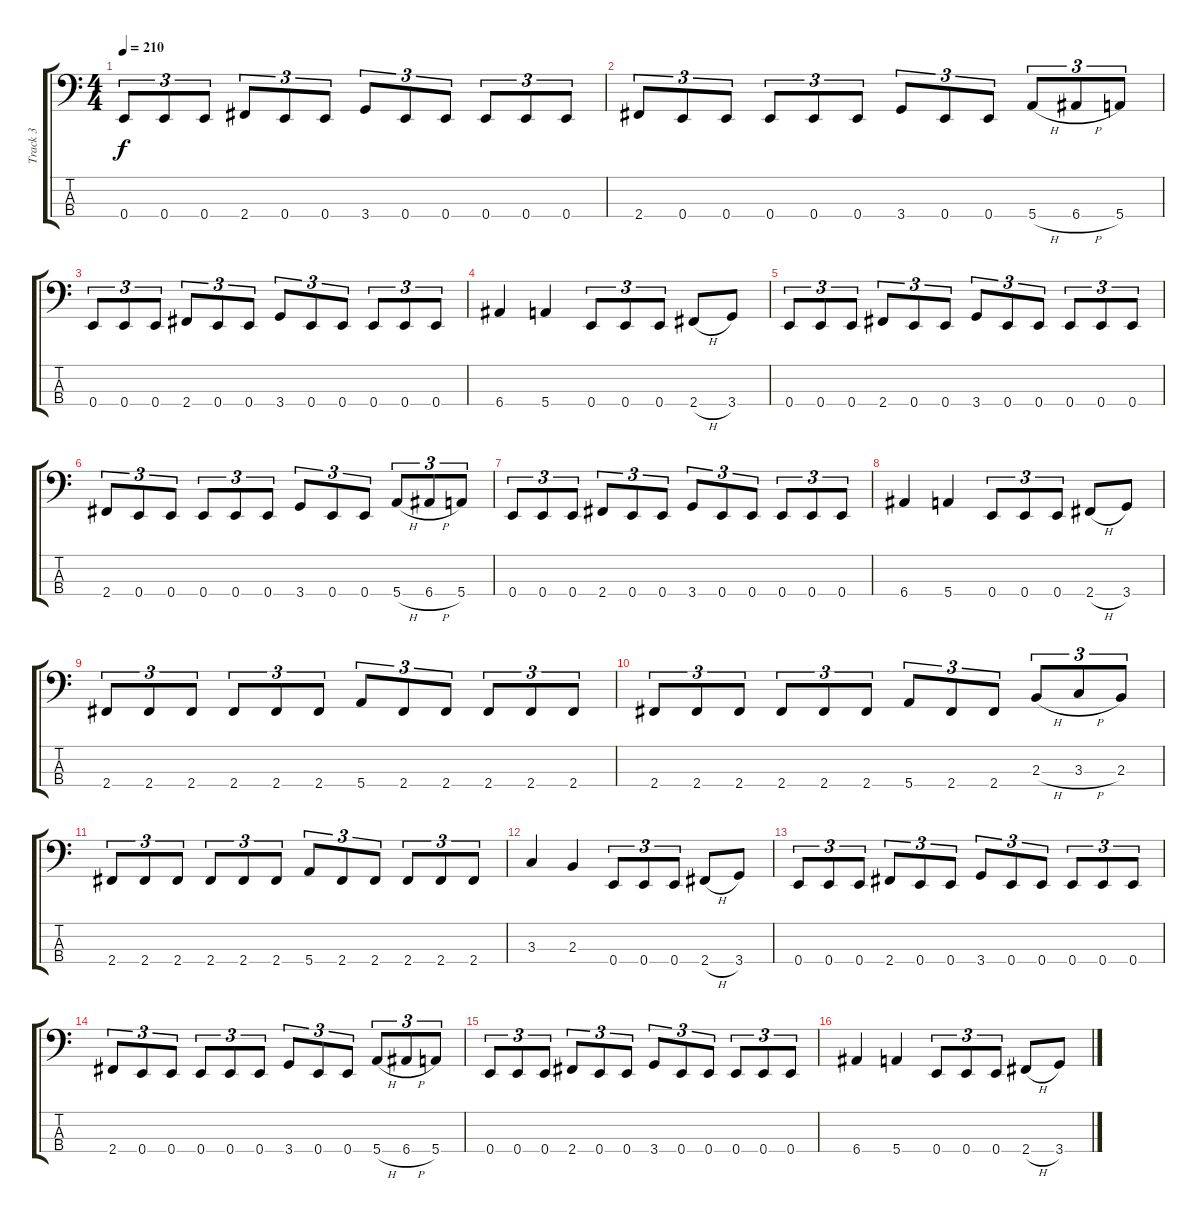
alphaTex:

\track ("Track 3" "Track 3") {instrument electricbasspick}
\staff {score tabs}
\tuning (G2 D2 A1 E1) {hide}
\ts (4 4)
\tempo 210
\clef f4
\ks c
0.4.8{tu (3 2) dy f instrument electricbasspick} 0.4.8{tu (3 2)} 0.4.8{tu (3 2)} 2.4.8{tu (3 2)} 0.4.8{tu (3 2)} 0.4.8{tu (3 2)} 3.4.8{tu (3 2)} 0.4.8{tu (3 2)} 0.4.8{tu (3 2)} 0.4.8{tu (3 2)} 0.4.8{tu (3 2)} 0.4.8{tu (3 2)} |
2.4.8{tu (3 2)} 0.4.8{tu (3 2)} 0.4.8{tu (3 2)} 0.4.8{tu (3 2)} 0.4.8{tu (3 2)} 0.4.8{tu (3 2)} 3.4.8{tu (3 2)} 0.4.8{tu (3 2)} 0.4.8{tu (3 2)} 5.4{h}.8{tu (3 2)} 6.4{h}.8{tu (3 2)} 5.4.8{tu (3 2)} |
0.4.8{tu (3 2)} 0.4.8{tu (3 2)} 0.4.8{tu (3 2)} 2.4.8{tu (3 2)} 0.4.8{tu (3 2)} 0.4.8{tu (3 2)} 3.4.8{tu (3 2)} 0.4.8{tu (3 2)} 0.4.8{tu (3 2)} 0.4.8{tu (3 2)} 0.4.8{tu (3 2)} 0.4.8{tu (3 2)} |
6.4.4 5.4.4 0.4.8{tu (3 2)} 0.4.8{tu (3 2)} 0.4.8{tu (3 2)} 2.4{h}.8 3.4.8 |
0.4.8{tu (3 2)} 0.4.8{tu (3 2)} 0.4.8{tu (3 2)} 2.4.8{tu (3 2)} 0.4.8{tu (3 2)} 0.4.8{tu (3 2)} 3.4.8{tu (3 2)} 0.4.8{tu (3 2)} 0.4.8{tu (3 2)} 0.4.8{tu (3 2)} 0.4.8{tu (3 2)} 0.4.8{tu (3 2)} |
2.4.8{tu (3 2)} 0.4.8{tu (3 2)} 0.4.8{tu (3 2)} 0.4.8{tu (3 2)} 0.4.8{tu (3 2)} 0.4.8{tu (3 2)} 3.4.8{tu (3 2)} 0.4.8{tu (3 2)} 0.4.8{tu (3 2)} 5.4{h}.8{tu (3 2)} 6.4{h}.8{tu (3 2)} 5.4.8{tu (3 2)} |
0.4.8{tu (3 2)} 0.4.8{tu (3 2)} 0.4.8{tu (3 2)} 2.4.8{tu (3 2)} 0.4.8{tu (3 2)} 0.4.8{tu (3 2)} 3.4.8{tu (3 2)} 0.4.8{tu (3 2)} 0.4.8{tu (3 2)} 0.4.8{tu (3 2)} 0.4.8{tu (3 2)} 0.4.8{tu (3 2)} |
6.4.4 5.4.4 0.4.8{tu (3 2)} 0.4.8{tu (3 2)} 0.4.8{tu (3 2)} 2.4{h}.8 3.4.8 |
2.4.8{tu (3 2)} 2.4.8{tu (3 2)} 2.4.8{tu (3 2)} 2.4.8{tu (3 2)} 2.4.8{tu (3 2)} 2.4.8{tu (3 2)} 5.4.8{tu (3 2)} 2.4.8{tu (3 2)} 2.4.8{tu (3 2)} 2.4.8{tu (3 2)} 2.4.8{tu (3 2)} 2.4.8{tu (3 2)} |
2.4.8{tu (3 2)} 2.4.8{tu (3 2)} 2.4.8{tu (3 2)} 2.4.8{tu (3 2)} 2.4.8{tu (3 2)} 2.4.8{tu (3 2)} 5.4.8{tu (3 2)} 2.4.8{tu (3 2)} 2.4.8{tu (3 2)} 2.3{h}.8{tu (3 2)} 3.3{h}.8{tu (3 2)} 2.3.8{tu (3 2)} |
2.4.8{tu (3 2)} 2.4.8{tu (3 2)} 2.4.8{tu (3 2)} 2.4.8{tu (3 2)} 2.4.8{tu (3 2)} 2.4.8{tu (3 2)} 5.4.8{tu (3 2)} 2.4.8{tu (3 2)} 2.4.8{tu (3 2)} 2.4.8{tu (3 2)} 2.4.8{tu (3 2)} 2.4.8{tu (3 2)} |
3.3.4 2.3.4 0.4.8{tu (3 2)} 0.4.8{tu (3 2)} 0.4.8{tu (3 2)} 2.4{h}.8 3.4.8 |
0.4.8{tu (3 2)} 0.4.8{tu (3 2)} 0.4.8{tu (3 2)} 2.4.8{tu (3 2)} 0.4.8{tu (3 2)} 0.4.8{tu (3 2)} 3.4.8{tu (3 2)} 0.4.8{tu (3 2)} 0.4.8{tu (3 2)} 0.4.8{tu (3 2)} 0.4.8{tu (3 2)} 0.4.8{tu (3 2)} |
2.4.8{tu (3 2)} 0.4.8{tu (3 2)} 0.4.8{tu (3 2)} 0.4.8{tu (3 2)} 0.4.8{tu (3 2)} 0.4.8{tu (3 2)} 3.4.8{tu (3 2)} 0.4.8{tu (3 2)} 0.4.8{tu (3 2)} 5.4{h}.8{tu (3 2)} 6.4{h}.8{tu (3 2)} 5.4.8{tu (3 2)} |
0.4.8{tu (3 2)} 0.4.8{tu (3 2)} 0.4.8{tu (3 2)} 2.4.8{tu (3 2)} 0.4.8{tu (3 2)} 0.4.8{tu (3 2)} 3.4.8{tu (3 2)} 0.4.8{tu (3 2)} 0.4.8{tu (3 2)} 0.4.8{tu (3 2)} 0.4.8{tu (3 2)} 0.4.8{tu (3 2)} |
6.4.4 5.4.4 0.4.8{tu (3 2)} 0.4.8{tu (3 2)} 0.4.8{tu (3 2)} 2.4{h}.8 3.4.8
